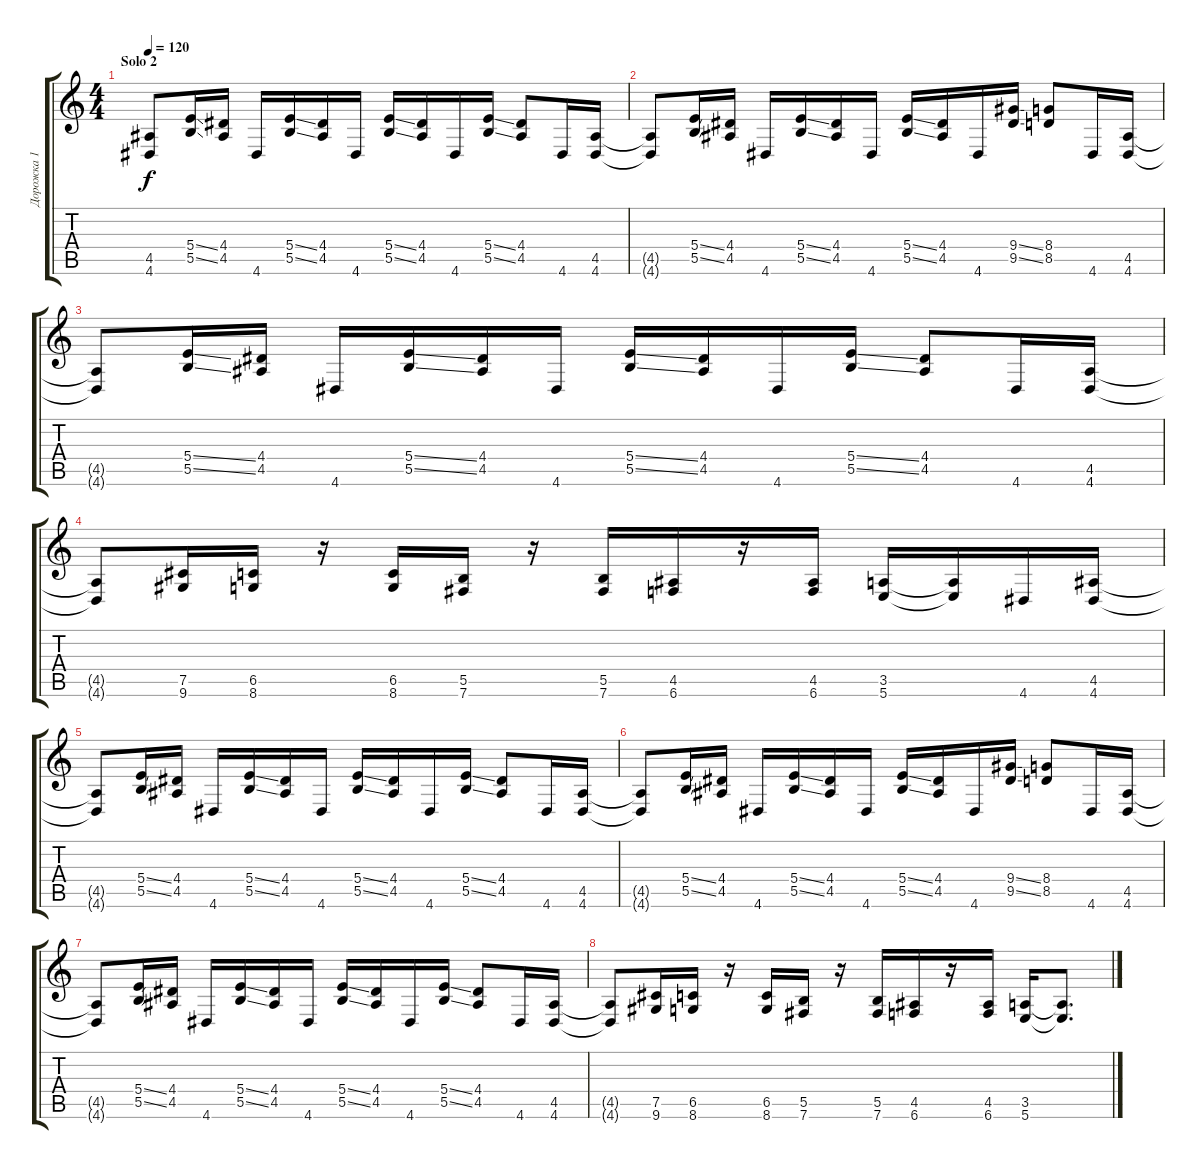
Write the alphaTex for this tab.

\track ("Дорожка 1" "Дорожка 1") {instrument distortionguitar}
\staff {score tabs}
\tuning (Db4 Ab3 E3 B2 Gb2 B1) {hide}
\ts (4 4)
\section ("" "Solo 2")
\tempo 120
\clef g2
\ks c
(4.5 4.6).8{dy f} (5.4{ss} 5.5{ss}).16 (4.4 4.5).16 4.6.16 (5.4{ss} 5.5{ss}).16 (4.4 4.5).16 4.6.16 (5.4{ss} 5.5{ss}).16 (4.4 4.5).16 4.6.16 (5.4{ss} 5.5{ss}).16 (4.4 4.5).8 4.6.16 (4.5 4.6).16 |
(4.5{t} 4.6{t}).8 (5.4{ss} 5.5{ss}).16 (4.4 4.5).16 4.6.16 (5.4{ss} 5.5{ss}).16 (4.4 4.5).16 4.6.16 (5.4{ss} 5.5{ss}).16 (4.4 4.5).16 4.6.16 (9.4{ss} 9.5{ss}).16 (8.4 8.5).8 4.6.16 (4.5 4.6).16 |
(4.5{t} 4.6{t}).8 (5.4{ss} 5.5{ss}).16 (4.4 4.5).16 4.6.16 (5.4{ss} 5.5{ss}).16 (4.4 4.5).16 4.6.16 (5.4{ss} 5.5{ss}).16 (4.4 4.5).16 4.6.16 (5.4{ss} 5.5{ss}).16 (4.4 4.5).8 4.6.16 (4.5 4.6).16 |
(4.5{t} 4.6{t}).8 (7.5 9.6).16 (6.5 8.6).16 r.16 (6.5 8.6).16 (5.5 7.6).16 r.16 (5.5 7.6).16 (4.5 6.6).16 r.16 (4.5 6.6).16 (3.5 5.6).16 (3.5{t} 5.6{t}).16 4.6.16 (4.5 4.6).16 |
(4.5{t} 4.6{t}).8 (5.4{ss} 5.5{ss}).16 (4.4 4.5).16 4.6.16 (5.4{ss} 5.5{ss}).16 (4.4 4.5).16 4.6.16 (5.4{ss} 5.5{ss}).16 (4.4 4.5).16 4.6.16 (5.4{ss} 5.5{ss}).16 (4.4 4.5).8 4.6.16 (4.5 4.6).16 |
(4.5{t} 4.6{t}).8 (5.4{ss} 5.5{ss}).16 (4.4 4.5).16 4.6.16 (5.4{ss} 5.5{ss}).16 (4.4 4.5).16 4.6.16 (5.4{ss} 5.5{ss}).16 (4.4 4.5).16 4.6.16 (9.4{ss} 9.5{ss}).16 (8.4 8.5).8 4.6.16 (4.5 4.6).16 |
(4.5{t} 4.6{t}).8 (5.4{ss} 5.5{ss}).16 (4.4 4.5).16 4.6.16 (5.4{ss} 5.5{ss}).16 (4.4 4.5).16 4.6.16 (5.4{ss} 5.5{ss}).16 (4.4 4.5).16 4.6.16 (5.4{ss} 5.5{ss}).16 (4.4 4.5).8 4.6.16 (4.5 4.6).16 |
(4.5{t} 4.6{t}).8 (7.5 9.6).16 (6.5 8.6).16 r.16 (6.5 8.6).16 (5.5 7.6).16 r.16 (5.5 7.6).16 (4.5 6.6).16 r.16 (4.5 6.6).16 (3.5 5.6).16 (3.5{t} 5.6{t}).8{d}
